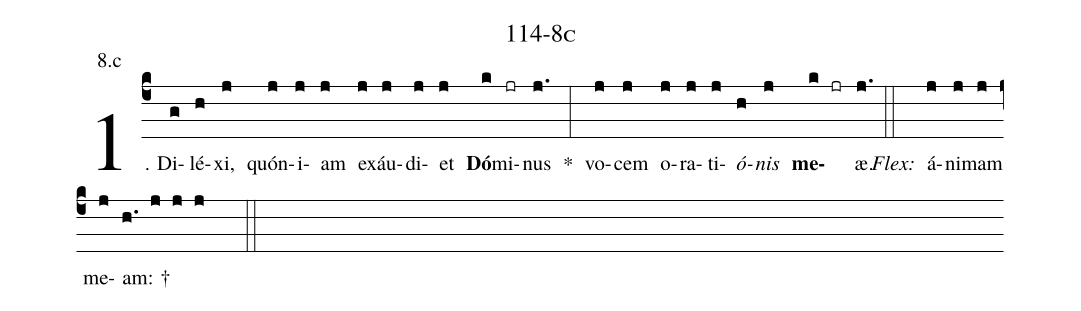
name: 114-8c;
annotation: 8.c;
%%
(c4)1. Di(g)lé(h)xi,(j) quón(j)i(j)am(j) ex(j)áu(j)di(j)et(j) <b>Dó</b>(k)mi(jr)nus(j.) *(:) vo(j)cem(j) o(j)ra(j)ti(j)<i>ó</i>(h)<i>nis</i>(j) <b>me</b>(k jr)æ.(j.) (::)
<i>Flex:</i>()  á(j)ni(j)mam(j) me(j)am: †(h. j j j  ::)
